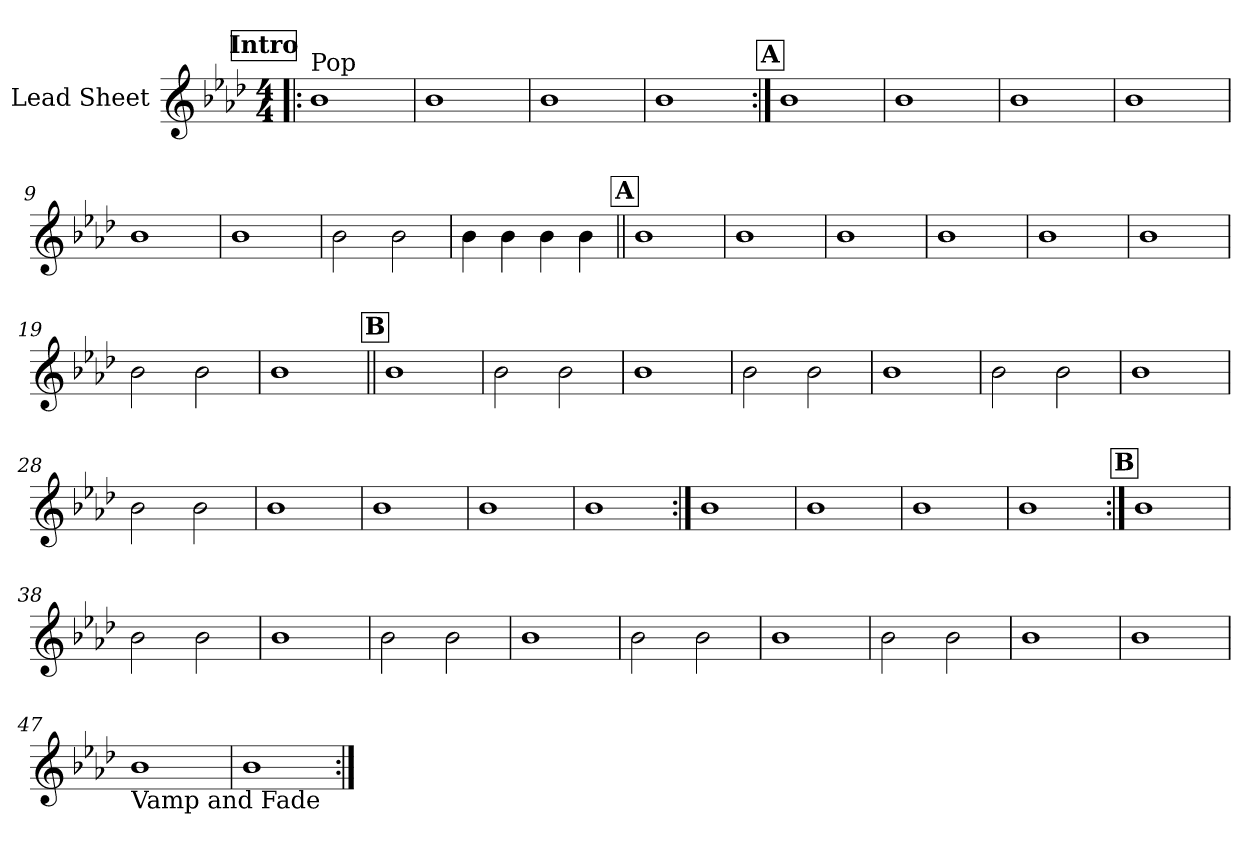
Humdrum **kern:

**kern
*part1
*staff1
*I"Lead Sheet
*clefG2
*k[b-e-a-d-]
*A-:
*M4/4
*MM102
!!LO:REH:place=s1:a:fs=14:t=Intro
=1!|:
!LO:TX:a:t=Pop
1b-
=2
1b-
=3
1b-
=4
1b-
!!LO:LB:g=z
!!LO:REH:place=s1:a:fs=14:t=A
=5:|!
1b-
=6
1b-
=7
1b-
=8
1b-
!!LO:LB:g=z
=9
1b-
=10
1b-
=11
2b-\
2b-\
=12
4b-\
4b-\
4b-\
4b-\
!!LO:LB:g=z
!!LO:REH:place=s1:a:fs=14:t=A
=13||
1b-
=14
1b-
=15
1b-
=16
1b-
!!LO:LB:g=z
=17
1b-
=18
1b-
=19
2b-\
2b-\
=20
1b-
!!LO:LB:g=z
!!LO:REH:place=s1:a:fs=14:t=B
=21||
1b-
=22
2b-\
2b-\
=23
1b-
=24
2b-\
2b-\
!!LO:LB:g=z
=25
1b-
=26
2b-\
2b-\
=27
1b-
=28
2b-\
2b-\
!!LO:LB:g=z
=29
1b-
=30
1b-
=31
1b-
=32
1b-
!!LO:LB:g=z
=33:|!
1b-
=34
1b-
=35
1b-
=36
1b-
!!LO:LB:g=z
!!LO:REH:place=s1:a:fs=14:t=B
=37:|!
1b-
=38
2b-\
2b-\
=39
1b-
=40
2b-\
2b-\
!!LO:PB:g=z
=41
1b-
=42
2b-\
2b-\
=43
1b-
=44
2b-\
2b-\
!!LO:LB:g=z
=45
1b-
=46
1b-
=47
!LO:TX:b:t=Vamp and Fade
1b-
=48
1b-
=:|!
*-
